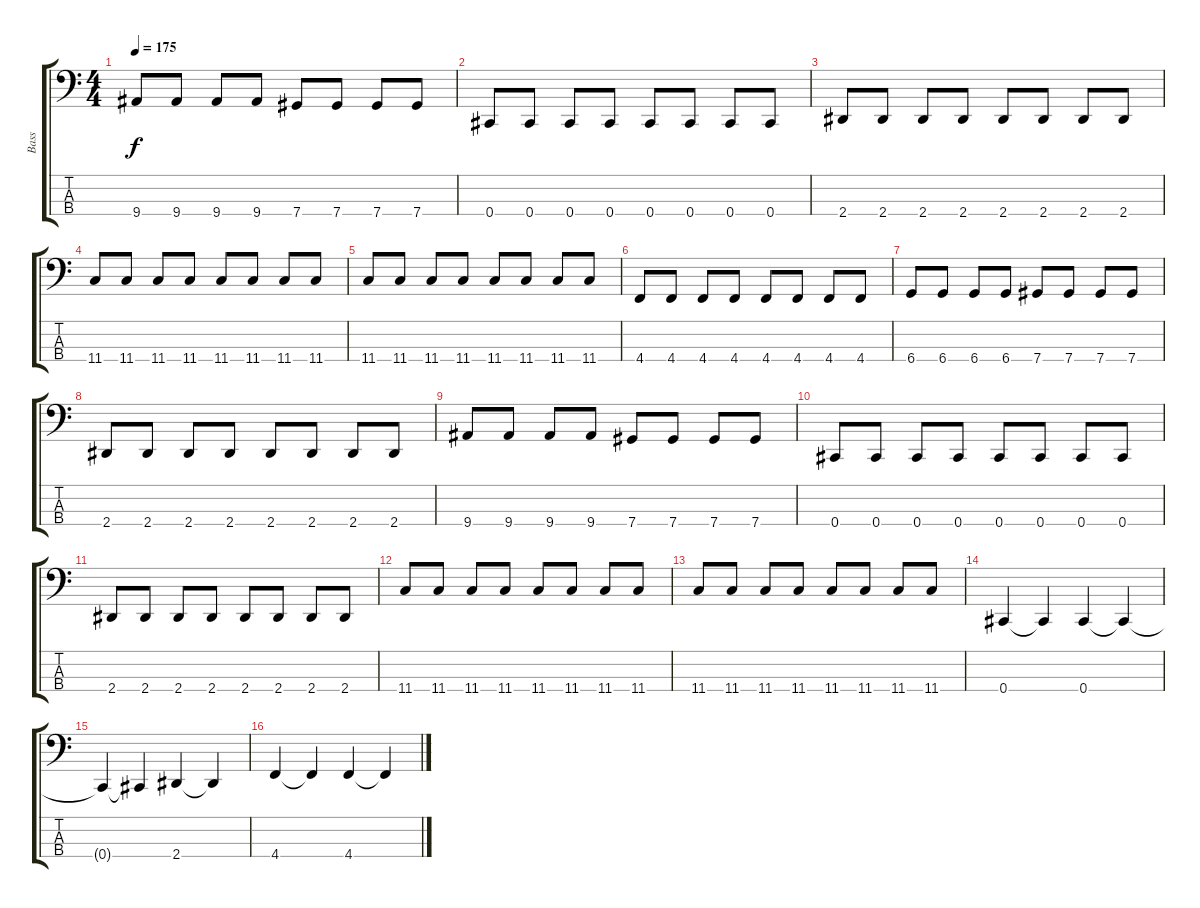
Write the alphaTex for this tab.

\track ("Bass" "Bass") {instrument electricbasspick}
\staff {score tabs}
\tuning (Gb2 Db2 Ab1 Db1) {hide}
\ts (4 4)
\tempo 175
\clef f4
\ks c
9.4.8{dy f} 9.4.8 9.4.8 9.4.8 7.4.8 7.4.8 7.4.8 7.4.8 |
0.4.8 0.4.8 0.4.8 0.4.8 0.4.8 0.4.8 0.4.8 0.4.8 |
2.4.8 2.4.8 2.4.8 2.4.8 2.4.8 2.4.8 2.4.8 2.4.8 |
11.4.8 11.4.8 11.4.8 11.4.8 11.4.8 11.4.8 11.4.8 11.4.8 |
11.4.8 11.4.8 11.4.8 11.4.8 11.4.8 11.4.8 11.4.8 11.4.8 |
4.4.8 4.4.8 4.4.8 4.4.8 4.4.8 4.4.8 4.4.8 4.4.8 |
6.4.8 6.4.8 6.4.8 6.4.8 7.4.8 7.4.8 7.4.8 7.4.8 |
2.4.8 2.4.8 2.4.8 2.4.8 2.4.8 2.4.8 2.4.8 2.4.8 |
9.4.8 9.4.8 9.4.8 9.4.8 7.4.8 7.4.8 7.4.8 7.4.8 |
0.4.8 0.4.8 0.4.8 0.4.8 0.4.8 0.4.8 0.4.8 0.4.8 |
2.4.8 2.4.8 2.4.8 2.4.8 2.4.8 2.4.8 2.4.8 2.4.8 |
11.4.8 11.4.8 11.4.8 11.4.8 11.4.8 11.4.8 11.4.8 11.4.8 |
11.4.8 11.4.8 11.4.8 11.4.8 11.4.8 11.4.8 11.4.8 11.4.8 |
0.4.4 0.4{t}.4 0.4.4 0.4{t}.4 |
0.4{t}.4 0.4{t}.4 2.4.4 2.4{t}.4 |
4.4.4 4.4{t}.4 4.4.4 4.4{t}.4
